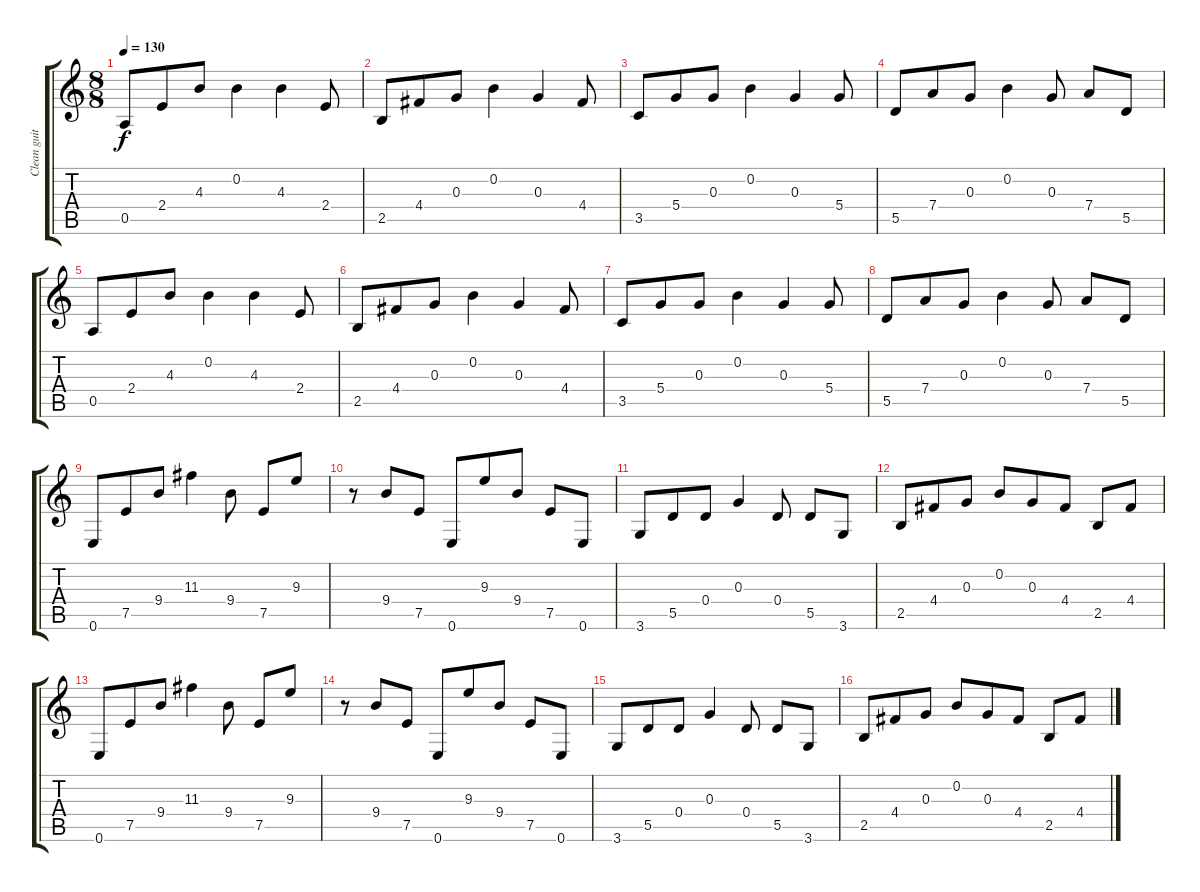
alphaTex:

\track ("Clean guitar" "Clean guit") {instrument electricguitarclean}
\staff {score tabs}
\tuning (E4 B3 G3 D3 A2 E2) {hide}
\ts (8 8)
\tempo 130
\clef g2
\ks c
0.5.8{dy f} 2.4.8 4.3.8 0.2.4 4.3.4 2.4.8 |
2.5.8 4.4.8 0.3.8 0.2.4 0.3.4 4.4.8 |
3.5.8 5.4.8 0.3.8 0.2.4 0.3.4 5.4.8 |
5.5.8 7.4.8 0.3.8 0.2.4 0.3.8 7.4.8 5.5.8 |
0.5.8 2.4.8 4.3.8 0.2.4 4.3.4 2.4.8 |
2.5.8 4.4.8 0.3.8 0.2.4 0.3.4 4.4.8 |
3.5.8 5.4.8 0.3.8 0.2.4 0.3.4 5.4.8 |
5.5.8 7.4.8 0.3.8 0.2.4 0.3.8 7.4.8 5.5.8 |
0.6.8 7.5.8 9.4.8 11.3.4 9.4.8 7.5.8 9.3.8 |
r.8 9.4.8 7.5.8 0.6.8 9.3.8 9.4.8 7.5.8 0.6.8 |
3.6.8 5.5.8 0.4.8 0.3.4 0.4.8 5.5.8 3.6.8 |
2.5.8 4.4.8 0.3.8 0.2.8 0.3.8 4.4.8 2.5.8 4.4.8 |
0.6.8 7.5.8 9.4.8 11.3.4 9.4.8 7.5.8 9.3.8 |
r.8 9.4.8 7.5.8 0.6.8 9.3.8 9.4.8 7.5.8 0.6.8 |
3.6.8 5.5.8 0.4.8 0.3.4 0.4.8 5.5.8 3.6.8 |
2.5.8 4.4.8 0.3.8 0.2.8 0.3.8 4.4.8 2.5.8 4.4.8
